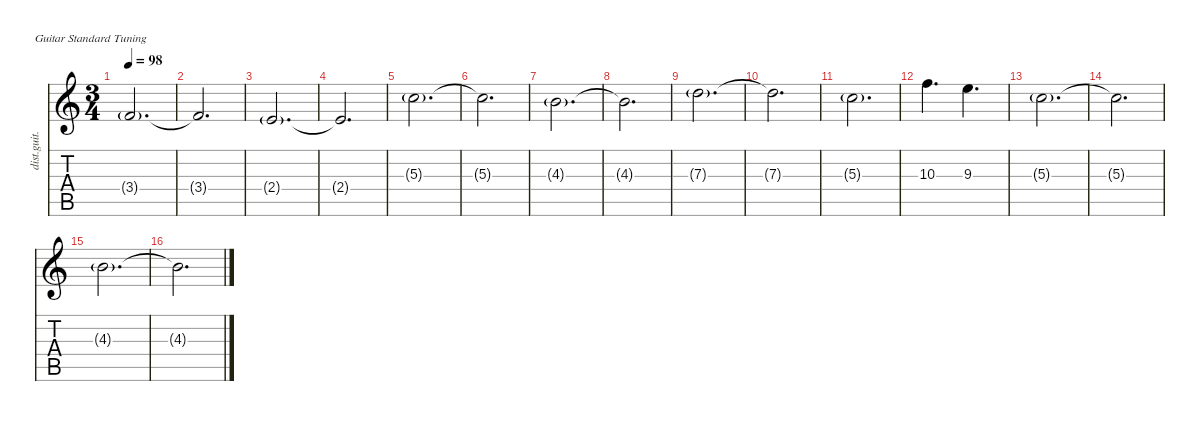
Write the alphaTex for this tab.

\defaultSystemsLayout 4
\hideDynamics
\bracketExtendMode nobrackets
\otherSystemsTrackNameOrientation horizontal
\track ("гитара ритм" "dist.guit.") {instrument distortionguitar}
\staff {score tabs}
\tuning (E4 B3 G3 D3 A2 E2)
\ts (3 4)
\tempo 98
\clef g2
\ks c
3.4{g}.2{d dy mf beam Up} |
3.4{t}.2{d dy f beam Up} |
2.4{g}.2{d dy mf beam Up} |
2.4{t}.2{d dy f beam Up} |
5.3{g}.2{d dy mf beam Down} |
5.3{t}.2{d dy f beam Down} |
4.3{g}.2{d dy mf beam Down} |
4.3{t}.2{d dy f beam Down} |
7.3{g}.2{d dy mf beam Down} |
7.3{t}.2{d dy f beam Down} |
5.3{g}.2{d dy mf beam Down} |
10.3.4{d dy f beam Down} 9.3.4{d beam Down} |
5.3{g}.2{d dy mf beam Down} |
5.3{t}.2{d dy f beam Down} |
4.3{g}.2{d dy mf beam Down} |
4.3{t}.2{d dy f beam Down}
